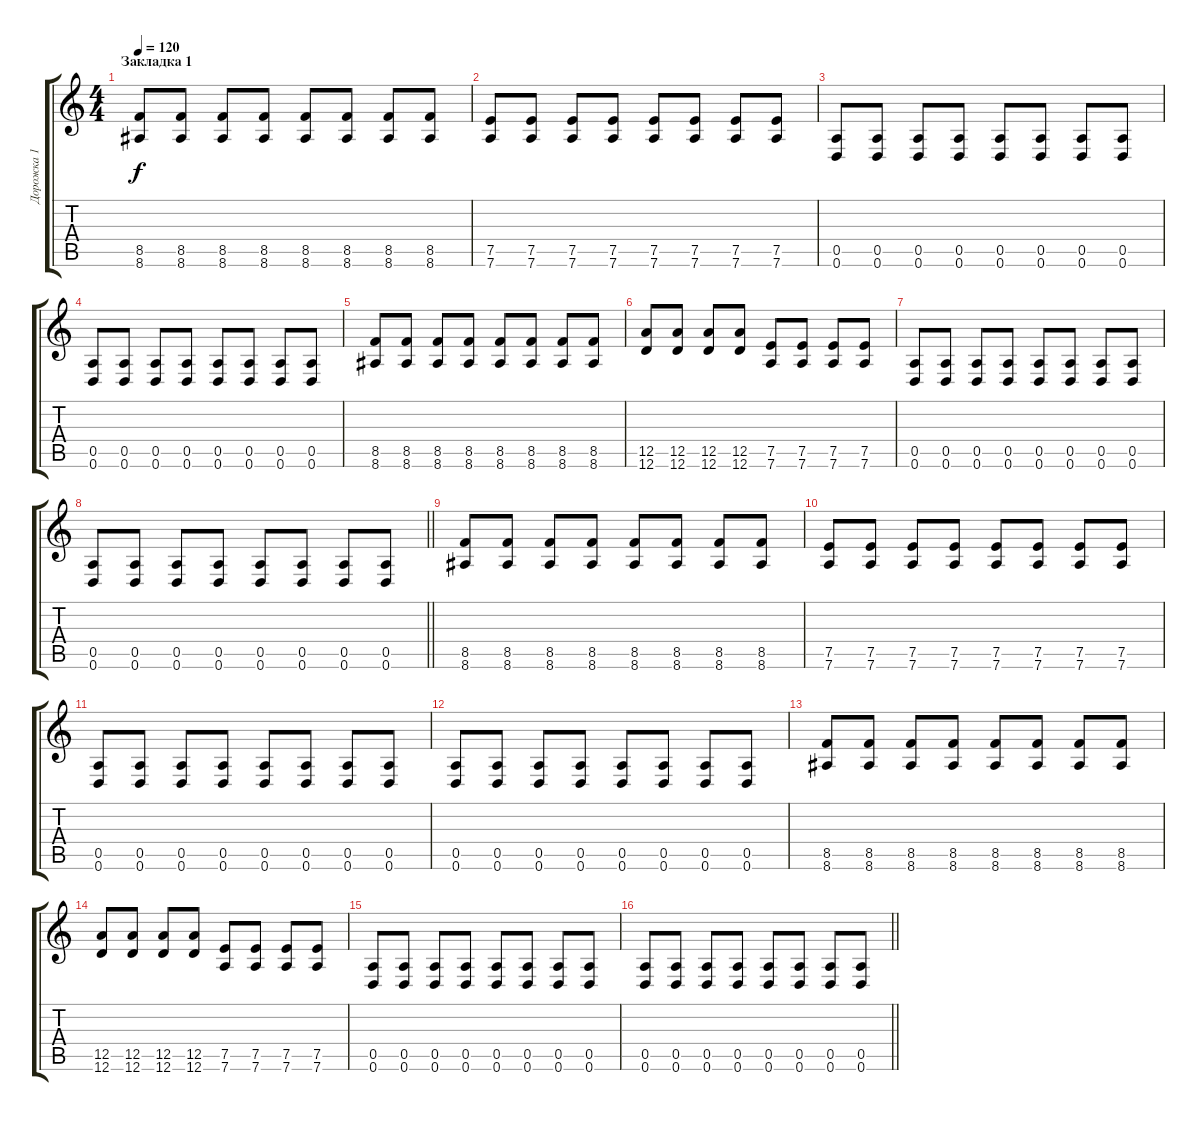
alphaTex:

\track ("Дорожка 1" "Дорожка 1") {instrument distortionguitar}
\staff {score tabs}
\tuning (E4 B3 G3 D3 A2 D2) {hide}
\ts (4 4)
\section ("" "Закладка 1")
\tempo 120
\clef g2
\ks c
(8.5 8.6).8{dy f} (8.5 8.6).8 (8.5 8.6).8 (8.5 8.6).8 (8.5 8.6).8 (8.5 8.6).8 (8.5 8.6).8 (8.5 8.6).8 |
(7.5 7.6).8 (7.5 7.6).8 (7.5 7.6).8 (7.5 7.6).8 (7.5 7.6).8 (7.5 7.6).8 (7.5 7.6).8 (7.5 7.6).8 |
(0.5 0.6).8 (0.5 0.6).8 (0.5 0.6).8 (0.5 0.6).8 (0.5 0.6).8 (0.5 0.6).8 (0.5 0.6).8 (0.5 0.6).8 |
(0.5 0.6).8 (0.5 0.6).8 (0.5 0.6).8 (0.5 0.6).8 (0.5 0.6).8 (0.5 0.6).8 (0.5 0.6).8 (0.5 0.6).8 |
(8.5 8.6).8 (8.5 8.6).8 (8.5 8.6).8 (8.5 8.6).8 (8.5 8.6).8 (8.5 8.6).8 (8.5 8.6).8 (8.5 8.6).8 |
(12.5 12.6).8 (12.5 12.6).8 (12.5 12.6).8 (12.5 12.6).8 (7.5 7.6).8 (7.5 7.6).8 (7.5 7.6).8 (7.5 7.6).8 |
(0.5 0.6).8 (0.5 0.6).8 (0.5 0.6).8 (0.5 0.6).8 (0.5 0.6).8 (0.5 0.6).8 (0.5 0.6).8 (0.5 0.6).8 |
\barLineRight lightlight
(0.5 0.6).8 (0.5 0.6).8 (0.5 0.6).8 (0.5 0.6).8 (0.5 0.6).8 (0.5 0.6).8 (0.5 0.6).8 (0.5 0.6).8 |
(8.5 8.6).8 (8.5 8.6).8 (8.5 8.6).8 (8.5 8.6).8 (8.5 8.6).8 (8.5 8.6).8 (8.5 8.6).8 (8.5 8.6).8 |
(7.5 7.6).8 (7.5 7.6).8 (7.5 7.6).8 (7.5 7.6).8 (7.5 7.6).8 (7.5 7.6).8 (7.5 7.6).8 (7.5 7.6).8 |
(0.5 0.6).8 (0.5 0.6).8 (0.5 0.6).8 (0.5 0.6).8 (0.5 0.6).8 (0.5 0.6).8 (0.5 0.6).8 (0.5 0.6).8 |
(0.5 0.6).8 (0.5 0.6).8 (0.5 0.6).8 (0.5 0.6).8 (0.5 0.6).8 (0.5 0.6).8 (0.5 0.6).8 (0.5 0.6).8 |
(8.5 8.6).8 (8.5 8.6).8 (8.5 8.6).8 (8.5 8.6).8 (8.5 8.6).8 (8.5 8.6).8 (8.5 8.6).8 (8.5 8.6).8 |
(12.5 12.6).8 (12.5 12.6).8 (12.5 12.6).8 (12.5 12.6).8 (7.5 7.6).8 (7.5 7.6).8 (7.5 7.6).8 (7.5 7.6).8 |
(0.5 0.6).8 (0.5 0.6).8 (0.5 0.6).8 (0.5 0.6).8 (0.5 0.6).8 (0.5 0.6).8 (0.5 0.6).8 (0.5 0.6).8 |
\barLineRight lightlight
(0.5 0.6).8 (0.5 0.6).8 (0.5 0.6).8 (0.5 0.6).8 (0.5 0.6).8 (0.5 0.6).8 (0.5 0.6).8 (0.5 0.6).8
